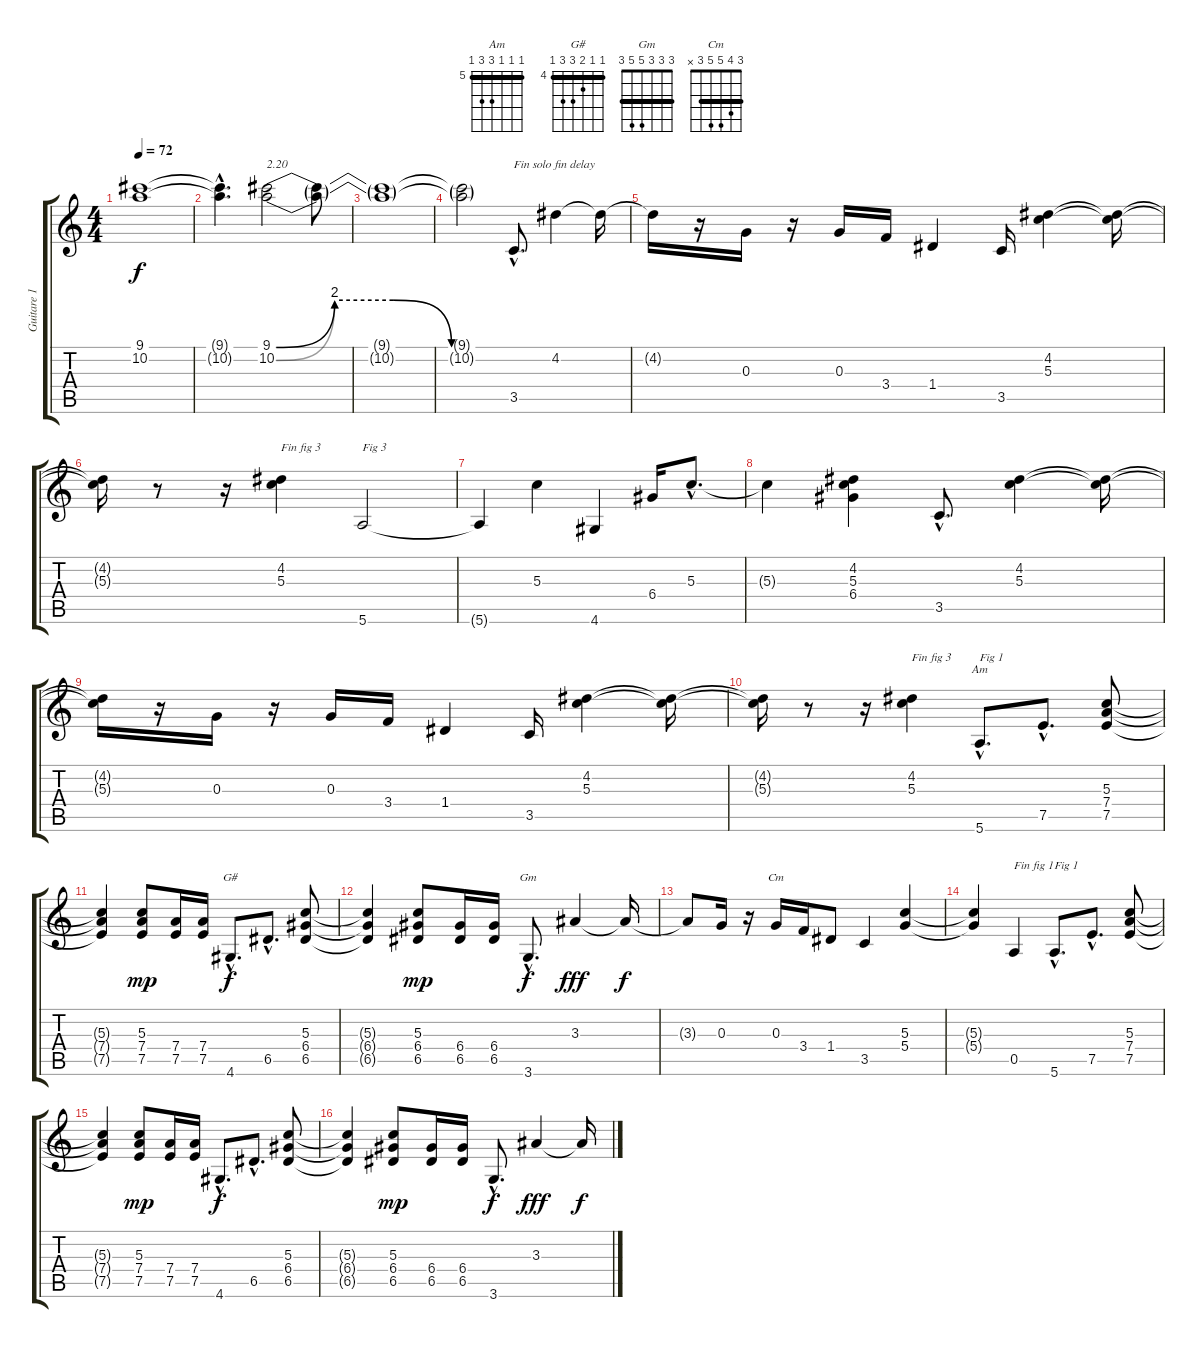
\track ("Guitare 1 delay solo" "Guitare 1 ") {instrument electricguitarclean}
\staff {score tabs}
\tuning (E4 B3 G3 D3 A2 E2) {hide}
\chord ("Am" 5 5 5 7 7 5) {firstfret 5 barre 5}
\chord ("G#" 4 4 5 6 6 4) {firstfret 4 barre 4}
\chord ("Gm" 3 3 3 5 5 3) {barre 3}
\chord ("Cm" 3 4 5 5 3 x) {barre 3}
\ts (4 4)
\tempo 72
\clef g2
\ks c
(9.1{t} 10.2{t}).1{dy f} |
(9.1{hac t} 10.2{hac t}).4{d} (9.1{be (custom 0 0 15 8 30 8 45 0 60 0)} 10.2{be (custom 0 0 15 8 30 8 45 0 60 0)}).2{txt "2.20"} (9.1{t} 10.2{t}).8 |
(9.1{t} 10.2{t}).1 |
(9.1{t} 10.2{t}).2 3.5{hac}.8{d txt "Fin solo fin delay" volume 5 instrument electricguitarclean} 4.2.4 4.2{t}.16 |
4.2{t}.16 r.16 0.3.16 r.16 0.3.16 3.4.16 1.4.4 3.5.16 (4.2 5.3).4 (4.2{t} 5.3{t}).16 |
(4.2{t} 5.3{t}).16 r.8 r.16 (4.2 5.3).4{txt "Fin fig 3"} 5.6.2{txt "Fig 3"} |
5.6{t}.4 5.3.4 4.6.4 6.4.16 5.3{hac}.8{d} |
5.3{t}.4 (4.2 5.3 6.4).4 3.5{hac}.8{d} (4.2 5.3).4 (4.2{t} 5.3{t}).16 |
(4.2{t} 5.3{t}).16 r.16 0.3.16 r.16 0.3.16 3.4.16 1.4.4 3.5.16 (4.2 5.3).4 (4.2{t} 5.3{t}).16 |
(4.2{t} 5.3{t}).16 r.8 r.16 (4.2 5.3).4{txt "Fin fig 3"} 5.6{hac}.8{d ch "Am" txt "Fig 1"} 7.5{hac}.8{d} (5.3 7.4 7.5).8 |
(5.3{t} 7.4{t} 7.5{t}).4 (5.3 7.4 7.5).8{dy mp} (7.4 7.5).16 (7.4 7.5).16 4.6{hac}.8{d ch "G#" dy f} 6.5{hac}.8{d} (5.3 6.4 6.5).8 |
(5.3{t} 6.4{t} 6.5{t}).4 (5.3 6.4 6.5).8{dy mp} (6.4 6.5).16 (6.4 6.5).16 3.6{hac}.8{d ch "Gm" dy f} 3.3.4{dy fff} 3.3{t}.16{dy f} |
3.3{t}.8 0.3.16 r.16 0.3.16{ch "Cm"} 3.4.16 1.4.8 3.5.4 (5.3 5.4).4 |
(5.3{t} 5.4{t}).4 0.5.4{txt "Fin fig 1"} 5.6{hac}.8{d txt "Fig 1"} 7.5{hac}.8{d} (5.3 7.4 7.5).8 |
(5.3{t} 7.4{t} 7.5{t}).4 (5.3 7.4 7.5).8{dy mp} (7.4 7.5).16 (7.4 7.5).16 4.6{hac}.8{d dy f} 6.5{hac}.8{d} (5.3 6.4 6.5).8 |
(5.3{t} 6.4{t} 6.5{t}).4 (5.3 6.4 6.5).8{dy mp} (6.4 6.5).16 (6.4 6.5).16 3.6{hac}.8{d dy f} 3.3.4{dy fff} 3.3{t}.16{dy f}
